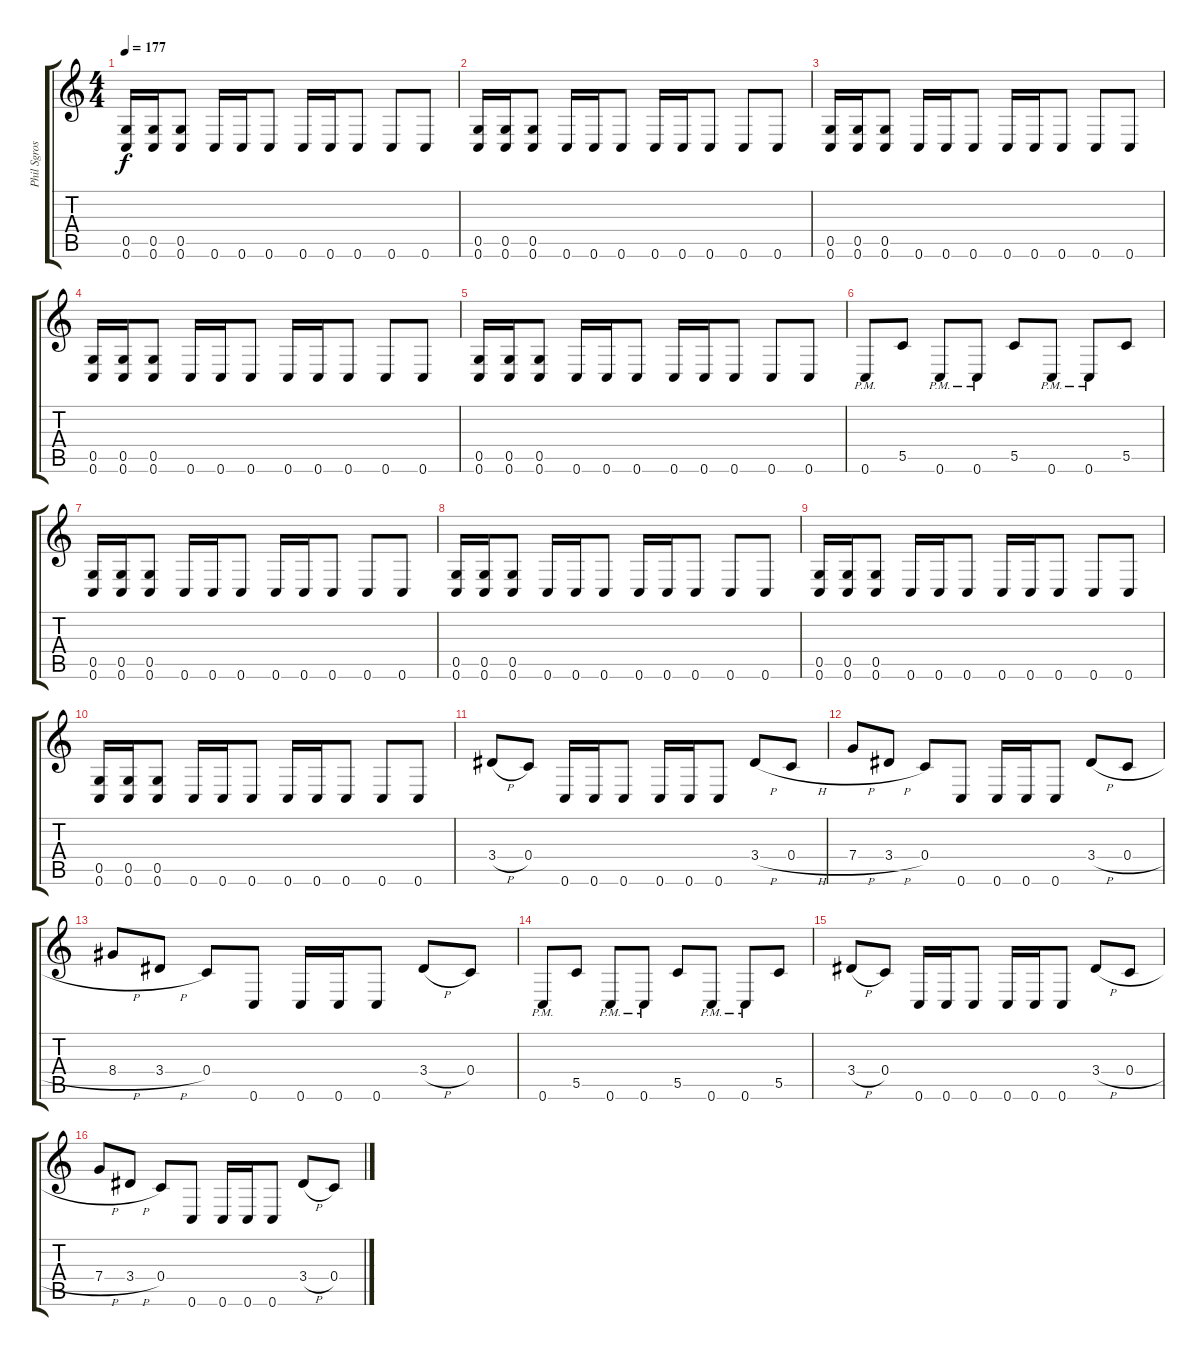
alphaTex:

\track ("Phil Sgrosso" "Phil Sgros") {instrument distortionguitar}
\staff {score tabs}
\tuning (D4 A3 F3 C3 G2 C2) {hide}
\ts (4 4)
\tempo 177
\clef g2
\ks c
(0.5 0.6).16{dy f} (0.5 0.6).16 (0.5 0.6).8 0.6.16 0.6.16 0.6.8 0.6.16 0.6.16 0.6.8 0.6.8 0.6.8 |
(0.5 0.6).16 (0.5 0.6).16 (0.5 0.6).8 0.6.16 0.6.16 0.6.8 0.6.16 0.6.16 0.6.8 0.6.8 0.6.8 |
(0.5 0.6).16 (0.5 0.6).16 (0.5 0.6).8 0.6.16 0.6.16 0.6.8 0.6.16 0.6.16 0.6.8 0.6.8 0.6.8 |
(0.5 0.6).16 (0.5 0.6).16 (0.5 0.6).8 0.6.16 0.6.16 0.6.8 0.6.16 0.6.16 0.6.8 0.6.8 0.6.8 |
(0.5 0.6).16 (0.5 0.6).16 (0.5 0.6).8 0.6.16 0.6.16 0.6.8 0.6.16 0.6.16 0.6.8 0.6.8 0.6.8 |
0.6{pm}.8 5.5.8 0.6{pm}.8 0.6{pm}.8 5.5.8 0.6{pm}.8 0.6{pm}.8 5.5.8 |
(0.5 0.6).16 (0.5 0.6).16 (0.5 0.6).8 0.6.16 0.6.16 0.6.8 0.6.16 0.6.16 0.6.8 0.6.8 0.6.8 |
(0.5 0.6).16 (0.5 0.6).16 (0.5 0.6).8 0.6.16 0.6.16 0.6.8 0.6.16 0.6.16 0.6.8 0.6.8 0.6.8 |
(0.5 0.6).16 (0.5 0.6).16 (0.5 0.6).8 0.6.16 0.6.16 0.6.8 0.6.16 0.6.16 0.6.8 0.6.8 0.6.8 |
(0.5 0.6).16 (0.5 0.6).16 (0.5 0.6).8 0.6.16 0.6.16 0.6.8 0.6.16 0.6.16 0.6.8 0.6.8 0.6.8 |
3.4{h}.8 0.4.8 0.6.16 0.6.16 0.6.8 0.6.16 0.6.16 0.6.8 3.4{h}.8 0.4{h}.8 |
7.4{h}.8 3.4{h}.8 0.4.8 0.6.8 0.6.16 0.6.16 0.6.8 3.4{h}.8 0.4{h}.8 |
8.4{h}.8 3.4{h}.8 0.4.8 0.6.8 0.6.16 0.6.16 0.6.8 3.4{h}.8 0.4.8 |
0.6{pm}.8 5.5.8 0.6{pm}.8 0.6{pm}.8 5.5.8 0.6{pm}.8 0.6{pm}.8 5.5.8 |
3.4{h}.8 0.4.8 0.6.16 0.6.16 0.6.8 0.6.16 0.6.16 0.6.8 3.4{h}.8 0.4{h}.8 |
7.4{h}.8 3.4{h}.8 0.4.8 0.6.8 0.6.16 0.6.16 0.6.8 3.4{h}.8 0.4{h}.8
